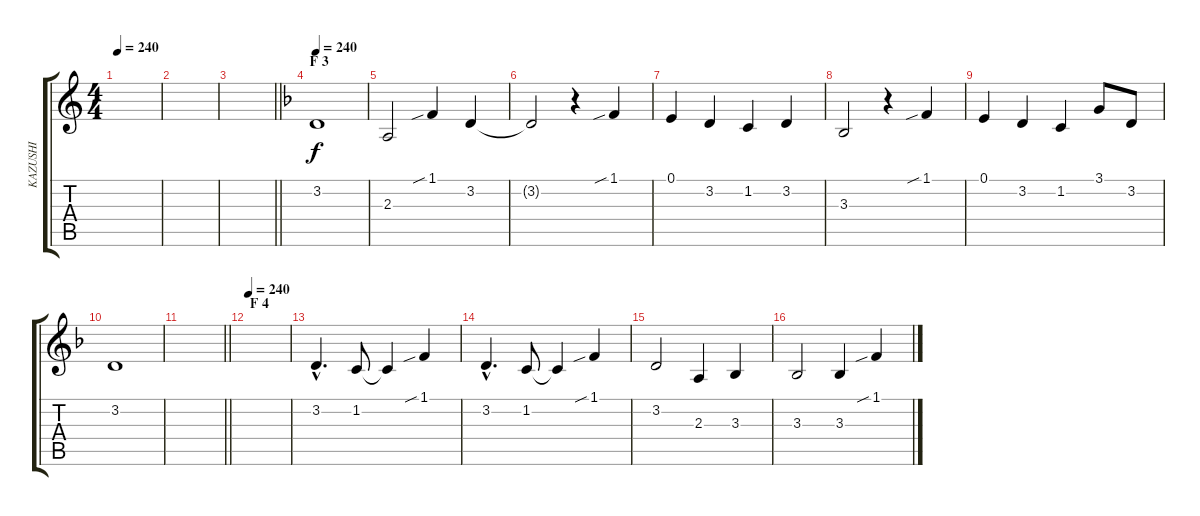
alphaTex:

\track ("KAZUSHI" "KAZUSHI") {instrument oboe}
\staff {score tabs}
\tuning (E4 B3 G3 D3 A2 E2) {hide}
\ts (4 4)
\tempo 240
\clef g2
\ks c
|
|
\barLineRight lightlight
|
\section ("" "F 3")
\tempo 240
\ks f
3.2.1{dy f} |
2.3.2 1.1{sib}.4 3.2.4 |
3.2{t}.2 r.4 1.1{sib}.4 |
0.1.4 3.2.4 1.2.4 3.2.4 |
3.3.2 r.4 1.1{sib}.4 |
0.1.4 3.2.4 1.2.4 3.1.8 3.2.8 |
3.2.1 |
\barLineRight lightlight
|
\section ("" "F 4")
\tempo 240
|
3.2{hac}.4{d} 1.2.8 1.2{t}.4 1.1{sib}.4 |
3.2{hac}.4{d} 1.2.8 1.2{t}.4 1.1{sib}.4 |
3.2.2 2.3.4 3.3.4 |
3.3.2 3.3.4 1.1{sib}.4
